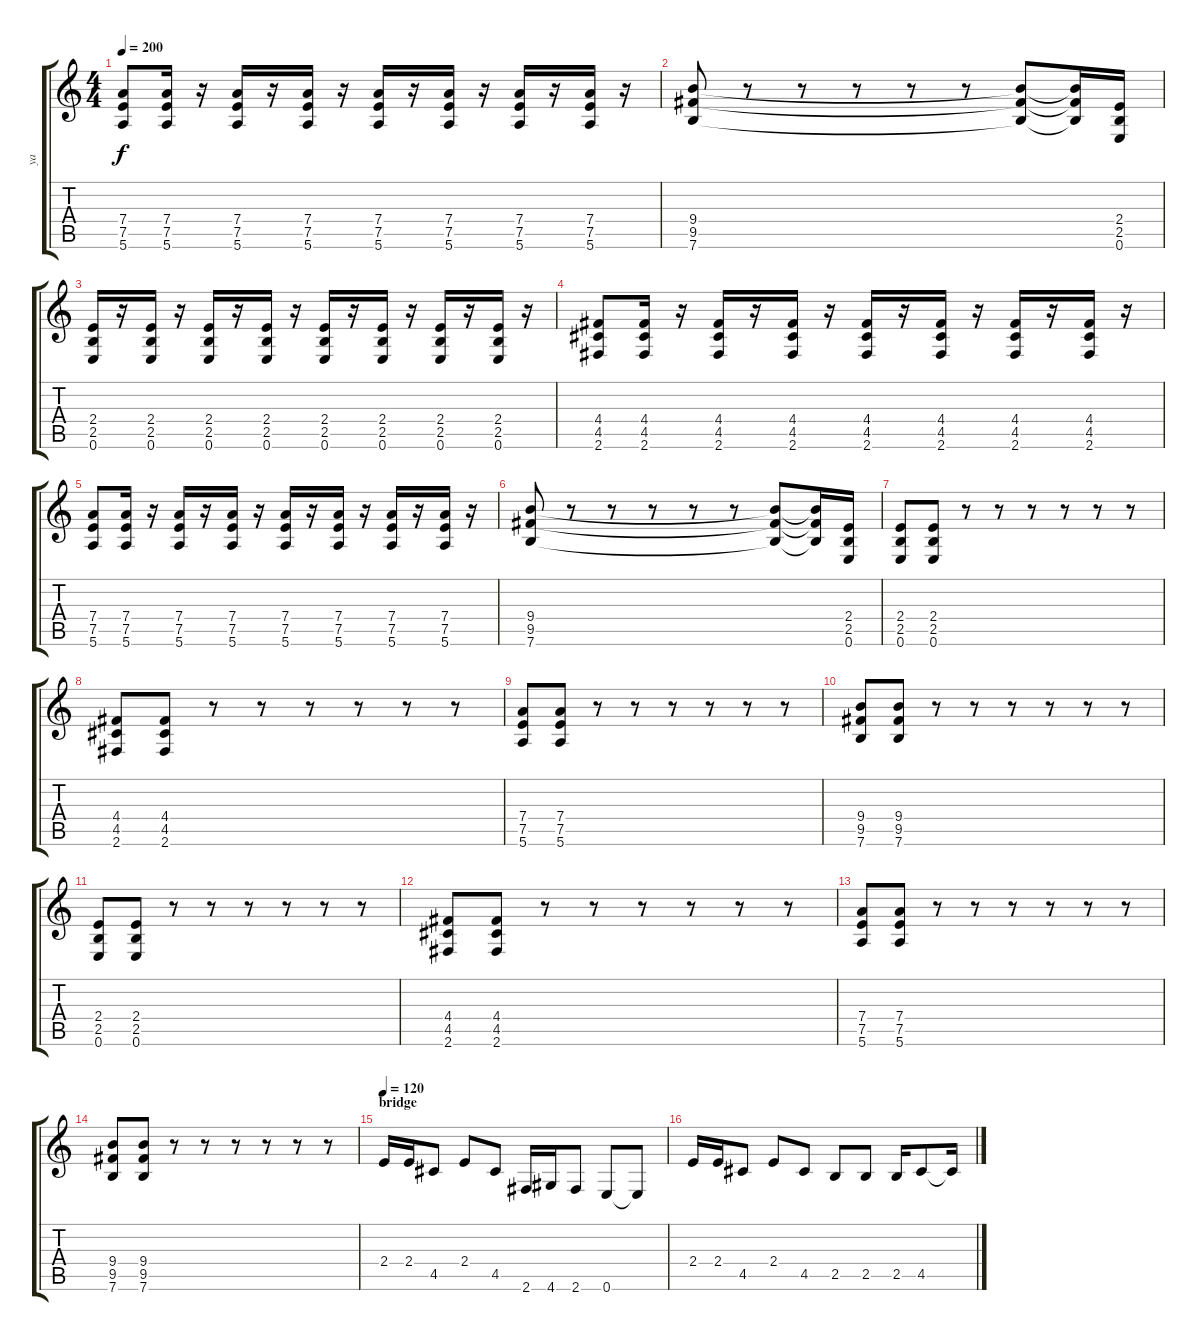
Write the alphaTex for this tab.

\track ("ya" "ya") {instrument overdrivenguitar}
\staff {score tabs}
\tuning (E4 B3 G3 D3 A2 E2) {hide}
\ts (4 4)
\tempo 200
\clef g2
\ks c
(7.4 7.5 5.6).8{dy f} (7.4 7.5 5.6).16 r.16 (7.4 7.5 5.6).16 r.16 (7.4 7.5 5.6).16 r.16 (7.4 7.5 5.6).16 r.16 (7.4 7.5 5.6).16 r.16 (7.4 7.5 5.6).16 r.16 (7.4 7.5 5.6).16 r.16 |
(9.4 9.5 7.6).8 r.8 r.8 r.8 r.8 r.8 (9.4{t} 9.5{t} 7.6{t}).8 (9.4{t} 9.5{t} 7.6{t}).16 (2.4 2.5 0.6).16 |
(2.4 2.5 0.6).16 r.16 (2.4 2.5 0.6).16 r.16 (2.4 2.5 0.6).16 r.16 (2.4 2.5 0.6).16 r.16 (2.4 2.5 0.6).16 r.16 (2.4 2.5 0.6).16 r.16 (2.4 2.5 0.6).16 r.16 (2.4 2.5 0.6).16 r.16 |
(4.4 4.5 2.6).8 (4.4 4.5 2.6).16 r.16 (4.4 4.5 2.6).16 r.16 (4.4 4.5 2.6).16 r.16 (4.4 4.5 2.6).16 r.16 (4.4 4.5 2.6).16 r.16 (4.4 4.5 2.6).16 r.16 (4.4 4.5 2.6).16 r.16 |
(7.4 7.5 5.6).8 (7.4 7.5 5.6).16 r.16 (7.4 7.5 5.6).16 r.16 (7.4 7.5 5.6).16 r.16 (7.4 7.5 5.6).16 r.16 (7.4 7.5 5.6).16 r.16 (7.4 7.5 5.6).16 r.16 (7.4 7.5 5.6).16 r.16 |
(9.4 9.5 7.6).8 r.8 r.8 r.8 r.8 r.8 (9.4{t} 9.5{t} 7.6{t}).8 (9.4{t} 9.5{t} 7.6{t}).16 (2.4 2.5 0.6).16 |
(2.4 2.5 0.6).8 (2.4 2.5 0.6).8 r.8 r.8 r.8 r.8 r.8 r.8 |
(4.4 4.5 2.6).8 (4.4 4.5 2.6).8 r.8 r.8 r.8 r.8 r.8 r.8 |
(7.4 7.5 5.6).8 (7.4 7.5 5.6).8 r.8 r.8 r.8 r.8 r.8 r.8 |
(9.4 9.5 7.6).8 (9.4 9.5 7.6).8 r.8 r.8 r.8 r.8 r.8 r.8 |
(2.4 2.5 0.6).8 (2.4 2.5 0.6).8 r.8 r.8 r.8 r.8 r.8 r.8 |
(4.4 4.5 2.6).8 (4.4 4.5 2.6).8 r.8 r.8 r.8 r.8 r.8 r.8 |
(7.4 7.5 5.6).8 (7.4 7.5 5.6).8 r.8 r.8 r.8 r.8 r.8 r.8 |
(9.4 9.5 7.6).8 (9.4 9.5 7.6).8 r.8 r.8 r.8 r.8 r.8 r.8 |
\section ("" "bridge")
\tempo 120
2.4.16{instrument overdrivenguitar} 2.4.16 4.5.8 2.4.8 4.5.8 2.6.16 4.6.16 2.6.8 0.6.8 0.6{t}.8 |
2.4.16 2.4.16 4.5.8 2.4.8 4.5.8 2.5.8 2.5.8 2.5.16 4.5.8 4.5{t}.16
